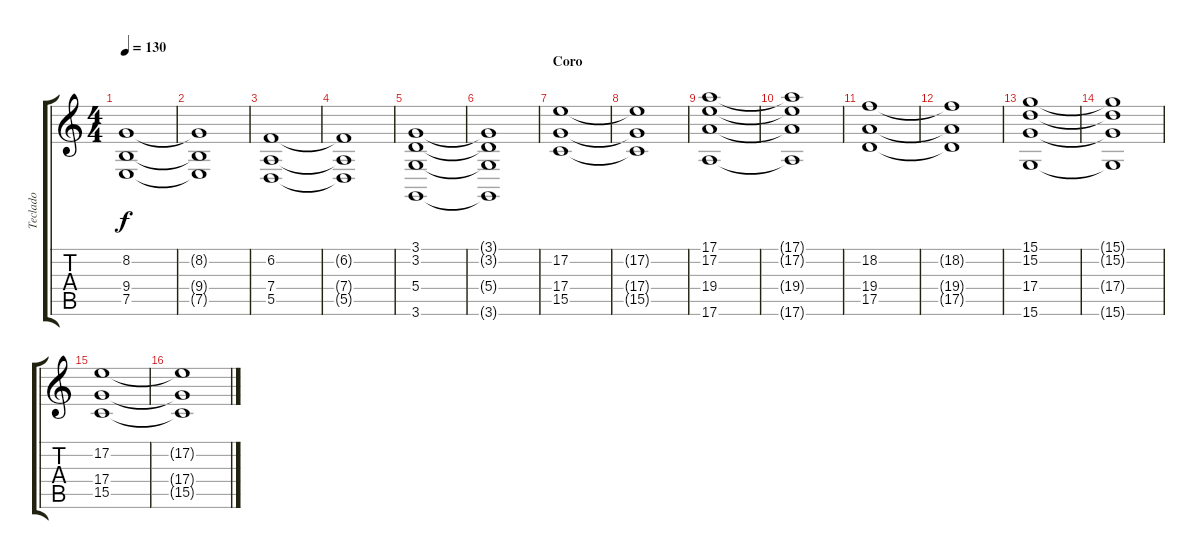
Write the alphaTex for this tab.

\track ("Teclado" "Teclado") {instrument acousticgrandpiano}
\staff {score tabs}
\tuning (E4 B3 G3 D3 A2 E2) {hide}
\ts (4 4)
\tempo 130
\clef g2
\ks c
(8.2 9.4 7.5).1{dy f} |
(8.2{t} 9.4{t} 7.5{t}).1 |
(6.2 7.4 5.5).1 |
(6.2{t} 7.4{t} 5.5{t}).1 |
(3.1 3.2 5.4 3.6).1 |
(3.1{t} 3.2{t} 5.4{t} 3.6{t}).1 |
\section ("" "Coro")
(17.2 17.4 15.5).1{instrument synthstrings1} |
(17.2{t} 17.4{t} 15.5{t}).1 |
(17.1 17.2 19.4 17.6).1 |
(17.1{t} 17.2{t} 19.4{t} 17.6{t}).1 |
(18.2 19.4 17.5).1 |
(18.2{t} 19.4{t} 17.5{t}).1 |
(15.1 15.2 17.4 15.6).1 |
(15.1{t} 15.2{t} 17.4{t} 15.6{t}).1 |
(17.2 17.4 15.5).1 |
(17.2{t} 17.4{t} 15.5{t}).1
